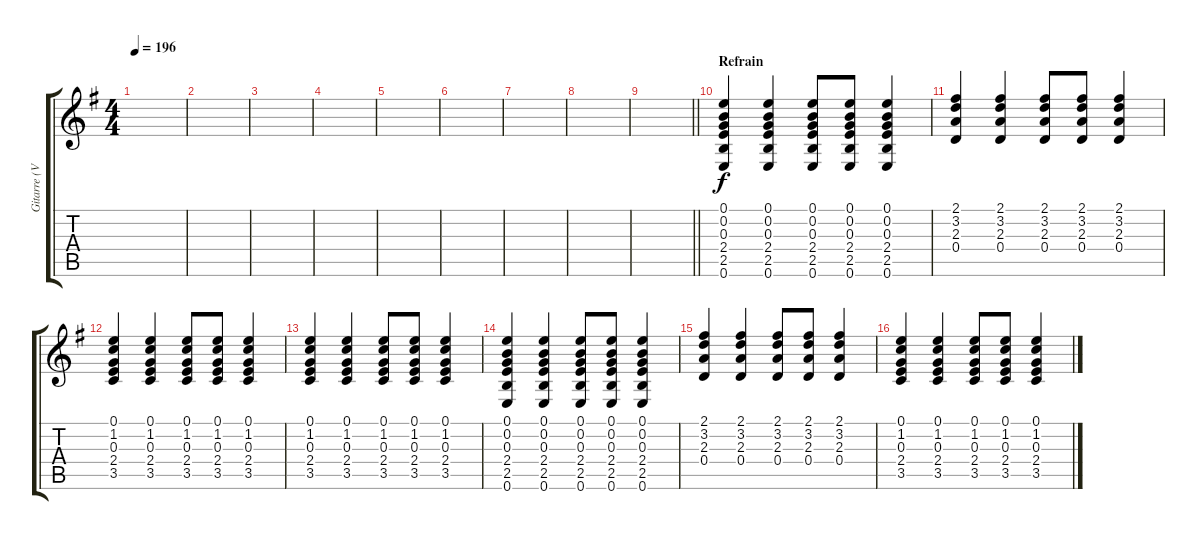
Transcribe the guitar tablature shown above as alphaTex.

\track ("Gitarre (Verzerrt) Rhythm" "Gitarre (V") {instrument overdrivenguitar}
\staff {score tabs}
\tuning (E4 B3 G3 D3 A2 E2) {hide}
\ts (4 4)
\tempo 196
\clef g2
\ks g
|
|
|
|
|
|
|
|
\barLineRight lightlight
|
\section ("" "Refrain")
(0.1 0.2 0.3 2.4 2.5 0.6).4 (0.1 0.2 0.3 2.4 2.5 0.6).4 (0.1 0.2 0.3 2.4 2.5 0.6).8 (0.1 0.2 0.3 2.4 2.5 0.6).8 (0.1 0.2 0.3 2.4 2.5 0.6).4 |
(2.1 3.2 2.3 0.4).4 (2.1 3.2 2.3 0.4).4 (2.1 3.2 2.3 0.4).8 (2.1 3.2 2.3 0.4).8 (2.1 3.2 2.3 0.4).4 |
(0.1 1.2 0.3 2.4 3.5).4 (0.1 1.2 0.3 2.4 3.5).4 (0.1 1.2 0.3 2.4 3.5).8 (0.1 1.2 0.3 2.4 3.5).8 (0.1 1.2 0.3 2.4 3.5).4 |
(0.1 1.2 0.3 2.4 3.5).4 (0.1 1.2 0.3 2.4 3.5).4 (0.1 1.2 0.3 2.4 3.5).8 (0.1 1.2 0.3 2.4 3.5).8 (0.1 1.2 0.3 2.4 3.5).4 |
(0.1 0.2 0.3 2.4 2.5 0.6).4 (0.1 0.2 0.3 2.4 2.5 0.6).4 (0.1 0.2 0.3 2.4 2.5 0.6).8 (0.1 0.2 0.3 2.4 2.5 0.6).8 (0.1 0.2 0.3 2.4 2.5 0.6).4 |
(2.1 3.2 2.3 0.4).4 (2.1 3.2 2.3 0.4).4 (2.1 3.2 2.3 0.4).8 (2.1 3.2 2.3 0.4).8 (2.1 3.2 2.3 0.4).4 |
(0.1 1.2 0.3 2.4 3.5).4 (0.1 1.2 0.3 2.4 3.5).4 (0.1 1.2 0.3 2.4 3.5).8 (0.1 1.2 0.3 2.4 3.5).8 (0.1 1.2 0.3 2.4 3.5).4
